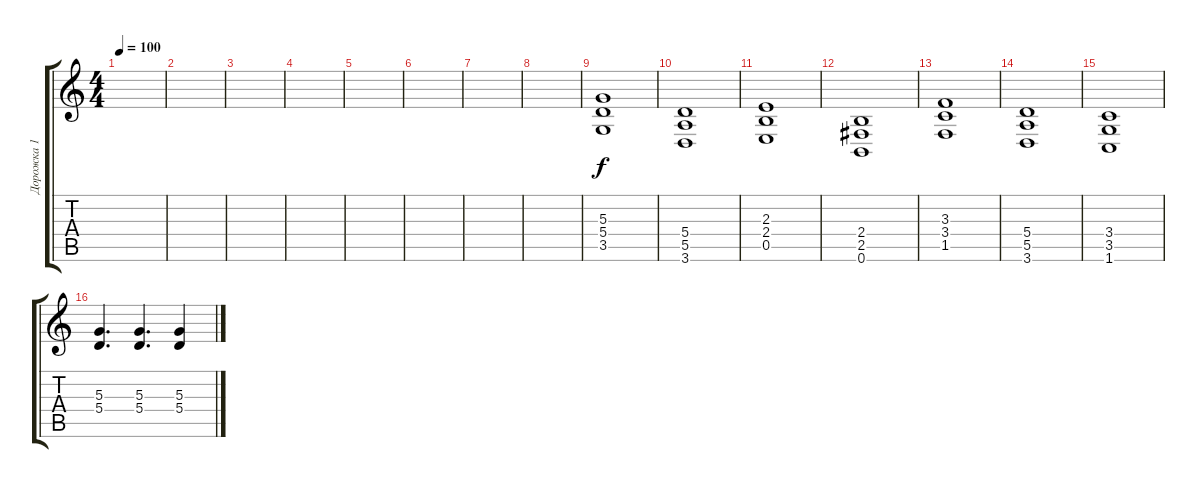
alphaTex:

\track ("Дорожка 1" "Дорожка 1") {instrument overdrivenguitar}
\staff {score tabs}
\tuning (B3 Gb3 D3 A2 E2 B1) {hide}
\ts (4 4)
\tempo 100
\clef g2
\ks c
|
|
|
|
|
|
|
|
(5.3 5.4 3.5).1 |
(5.4 5.5 3.6).1 |
(2.3 2.4 0.5).1 |
(2.4 2.5 0.6).1 |
(3.3 3.4 1.5).1 |
(5.4 5.5 3.6).1 |
(3.4 3.5 1.6).1 |
(5.3 5.4).4{d} (5.3 5.4).4{d} (5.3 5.4).4
